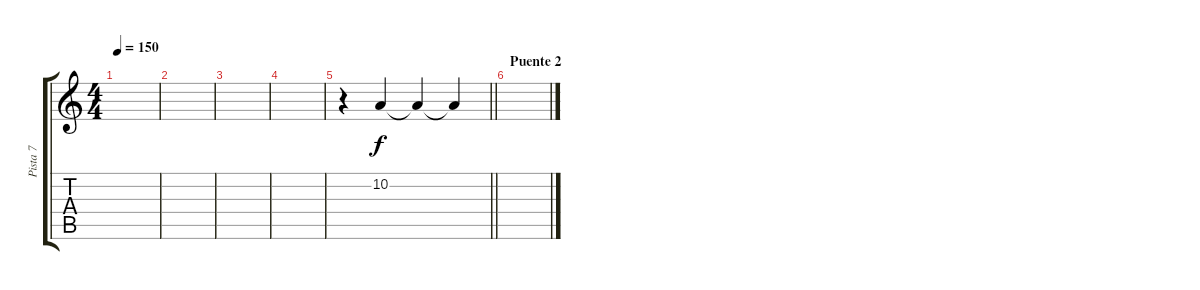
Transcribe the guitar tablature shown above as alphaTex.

\track ("Pista 7" "Pista 7") {instrument lead2sawtooth}
\staff {score tabs}
\tuning (E4 B3 G3 D3 A2 E2) {hide}
\ts (4 4)
\tempo 150
\clef g2
\ks c
|
|
|
|
\barLineRight lightlight
r.4{balance 8 instrument reversecymbal} 10.2.4 10.2{t}.4 10.2{t}.4 |
\section ("" "Puente 2")
